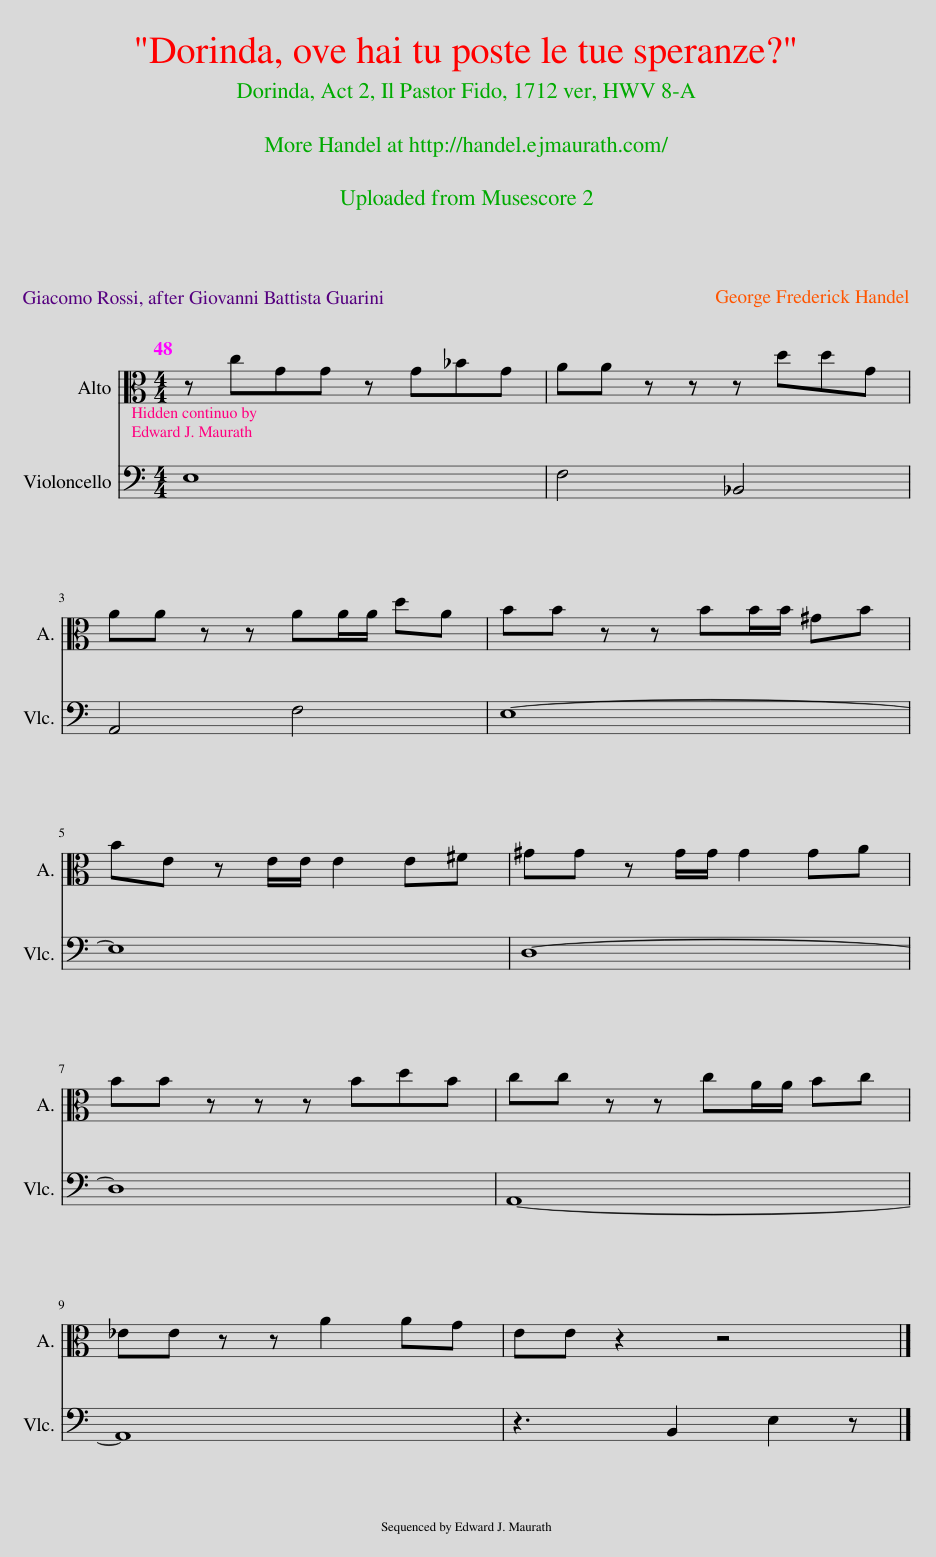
X:1
%%score 1 2 { 3 | 4 }
L:1/8
Q:1/4=48
M:4/4
I:linebreak $
K:C
V:1 alto
V:2 bass
V:3 treble
V:4 bass
V:1
 z cGG z G_BG | AA z z z ddG |$ AA z z AA/A/ dA | BB z z BB/B/ ^GB |$ BE z E/E/ E2 E^F | %5
 ^GG z G/G/ G2 GA |$ BB z z z BdB | cc z z cA/A/ Bc |$ _EE z z A2 AG | EE z2 z4 |] %10
V:2
 E,8 | F,4 _B,,4 |$ A,,4 F,4 | E,8- |$ E,8 | %5
 D,8- |$ D,8 | A,,8- |$ A,,8 | z3 B,,2 E,2 z |] %10
V:3
 [G,CE]4 [G,CE]4 | [A,CF]4 [_B,DF]4 |$ [^CE]4 [A,DF]4 | [B,E^G]4 [B,EG]4 |$ [B,E^G]4 [B,EG]4 | %5
 [^G,B,DE]4 [G,B,DE]4 |$ [B,DE^G]4 [B,DEG]4 | [CEA]4 [A,CE]4 |$ [^D,^F,A,B,]4 [A,B,^D^F]4 | z3 [^D^FAB^d]2 [B,Ge]2 z |] %10
V:4
 E,8 | F,4 _B,,4 |$ [A,,A,]4 F,4 | E,8- |$ E,8 | %5
 D,8- |$ D,8 | A,,8- |$ A,,8 | z3 B,,2 [E,,G,]2 z |] %10
